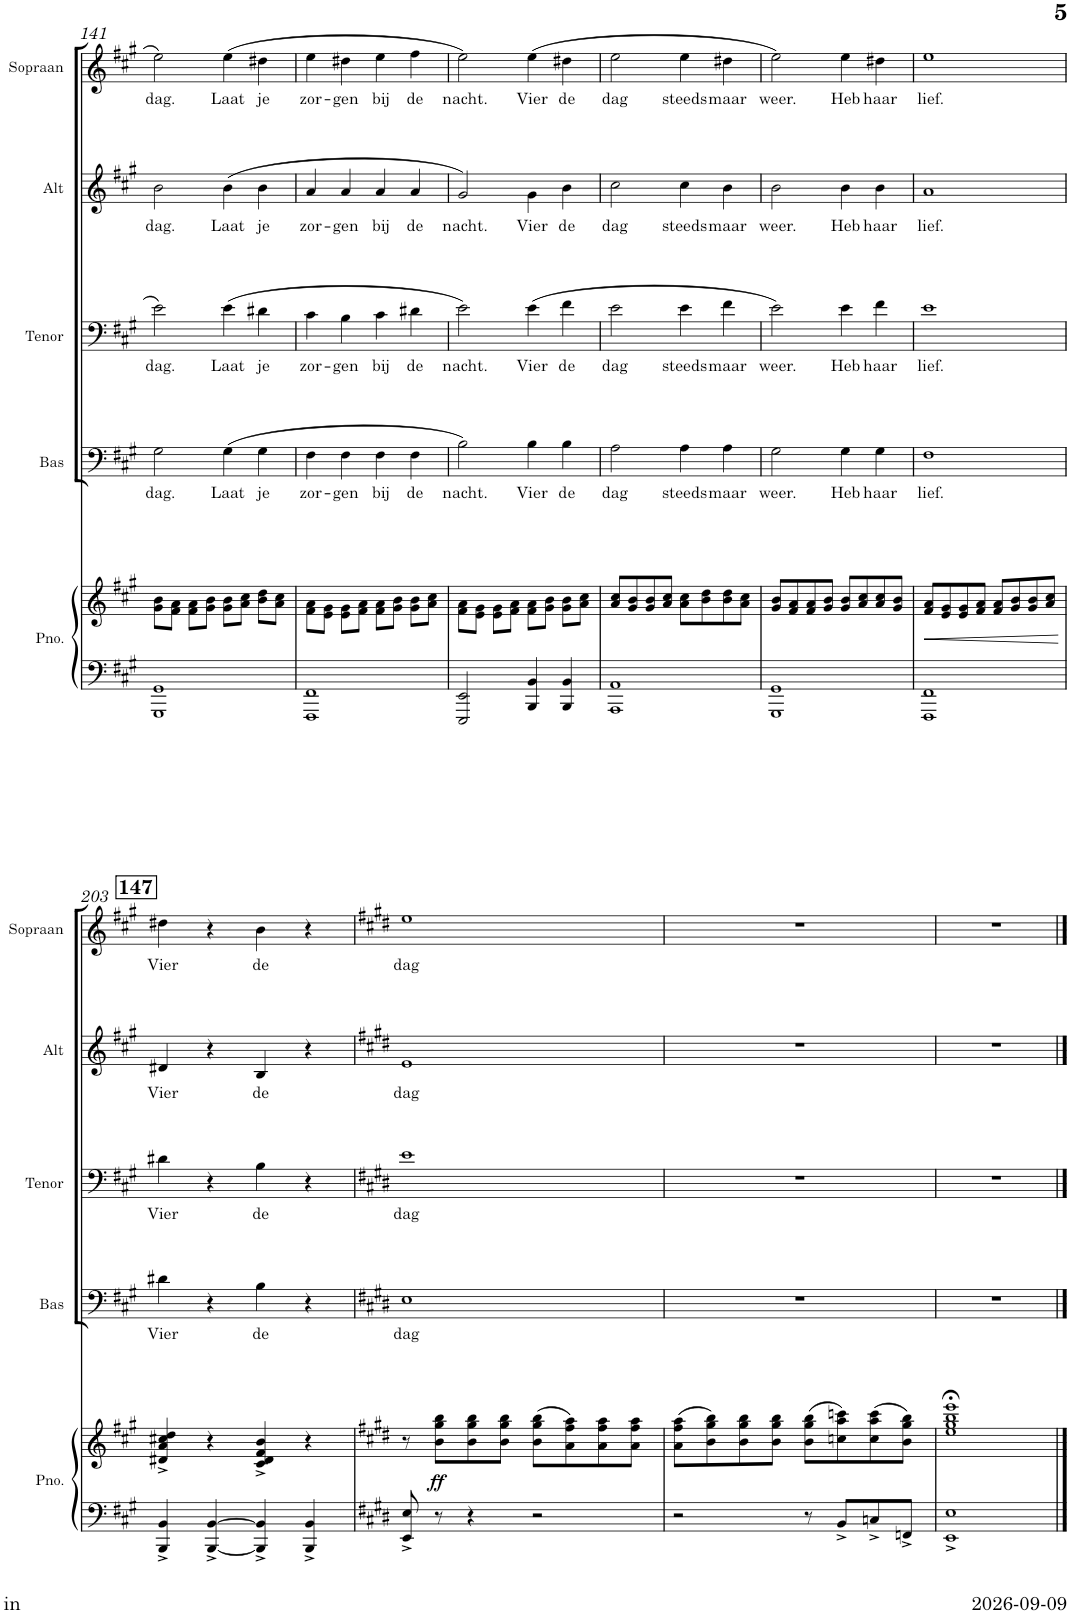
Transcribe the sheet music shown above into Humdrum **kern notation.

**kern	**kern	**dynam	**kern	**text	**kern	**text	**kern	**text	**kern	**text	**kern
*part6	*part6	*part6	*part5	*part5	*part4	*part4	*part3	*part3	*part2	*part2	*part1
*staff7	*staff6	*staff6/7	*staff5	*staff5	*staff4	*staff4	*staff3	*staff3	*staff2	*staff2	*staff1
*I"Piano	*	*	*I"Bas	*	*I"Tenor	*	*I"Alt	*	*I"Sopraan	*	*I"Solo/Trio
*I'Pno.	*	*	*I'Bas	*	*I'Tenor	*	*I'Alt	*	*I'Sopraan	*	*I'S/Trio
!!LO:PB:g=z
*clefF4	*clefG2	*	*clefF4	*	*clefF4	*	*clefG2	*	*clefG2	*	*clefG2
*	*	*	*Trd5c9	*	*Trd5c9	*	*Trd5c9	*	*Trd5c9	*	*Trd1c2
*k[f#c#g#]	*k[f#c#g#]	*	*k[f#c#g#]	*	*k[f#c#g#]	*	*k[f#c#g#]	*	*k[f#c#g#]	*	*k[f#c#g#]
*M4/4	*M4/4	*	*M4/4	*	*M4/4	*	*M4/4	*	*M4/4	*	*M4/4
=141	=141	=141	=141	=141	=141	=141	=141	=141	=141	=141	=141
!	!	!	!	!LO:LY:b	!	!LO:LY:b	!	!LO:LY:b	!	!LO:LY:b	!
1GGG# 1GG#	8g#\ 8b\L	.	2G#\	dag.	2e\	dag.	2b\	dag.	2ee\	dag.	1r
.	8f#\ 8a\J	.	.	.	.	.	.	.	.	.	.
.	8f#\ 8a\L	.	.	.	.	.	.	.	.	.	.
.	8g#\ 8b\J	.	.	.	.	.	.	.	.	.	.
!	!	!	!	!LO:LY:b	!	!LO:LY:b	!	!LO:LY:b	!	!LO:LY:b	!
.	8g#\ 8b\L	.	(4G#\	Laat	(4e\	Laat	(4b\	Laat	(4ee\	Laat	.
.	8a\ 8cc#\J	.	.	.	.	.	.	.	.	.	.
!	!	!	!	!LO:LY:b	!	!LO:LY:b	!	!LO:LY:b	!	!LO:LY:b	!
.	8b\ 8dd\L	.	4G#\	je	4d#X\	je	4b\	je	4dd#X\	je	.
.	8a\ 8cc#\J	.	.	.	.	.	.	.	.	.	.
=142	=142	=142	=142	=142	=142	=142	=142	=142	=142	=142	=142
!	!	!	!	!LO:LY:b	!	!LO:LY:b	!	!LO:LY:b	!	!LO:LY:b	!
1FFF# 1FF#	8f#\ 8a\L	.	4F#\	zor-	4c#\	zor-	4a/	zor-	4ee\	zor-	1r
.	8e\ 8g#\J	.	.	.	.	.	.	.	.	.	.
!	!	!	!	!LO:LY:b	!	!LO:LY:b	!	!LO:LY:b	!	!LO:LY:b	!
.	8e\ 8g#\L	.	4F#\	-gen	4B\	-gen	4a/	-gen	4dd#X\	-gen	.
.	8f#\ 8a\J	.	.	.	.	.	.	.	.	.	.
!	!	!	!	!LO:LY:b	!	!LO:LY:b	!	!LO:LY:b	!	!LO:LY:b	!
.	8f#\ 8a\L	.	4F#\	bij	4c#\	bij	4a/	bij	4ee\	bij	.
.	8g#\ 8b\J	.	.	.	.	.	.	.	.	.	.
!	!	!	!	!LO:LY:b	!	!LO:LY:b	!	!LO:LY:b	!	!LO:LY:b	!
.	8g#\ 8b\L	.	4F#\	de	4d#X\	de	4a/	de	4ff#\	de	.
.	8a\ 8cc#\J	.	.	.	.	.	.	.	.	.	.
=143	=143	=143	=143	=143	=143	=143	=143	=143	=143	=143	=143
!	!	!	!	!LO:LY:b	!	!LO:LY:b	!	!LO:LY:b	!	!LO:LY:b	!
2EEE/ 2EE/	8f#\ 8a\L	.	2B\)	nacht.	2e\)	nacht.	2g#/)	nacht.	2ee\)	nacht.	1r
.	8e\ 8g#\J	.	.	.	.	.	.	.	.	.	.
.	8e\ 8g#\L	.	.	.	.	.	.	.	.	.	.
.	8f#\ 8a\J	.	.	.	.	.	.	.	.	.	.
!	!	!	!	!LO:LY:b	!	!LO:LY:b	!	!LO:LY:b	!	!LO:LY:b	!
4BBB/ 4BB/	8f#\ 8a\L	.	4B\	Vier	(4e\	Vier	4g#\	Vier	(4ee\	Vier	.
.	8g#\ 8b\J	.	.	.	.	.	.	.	.	.	.
!	!	!	!	!LO:LY:b	!	!LO:LY:b	!	!LO:LY:b	!	!LO:LY:b	!
4BBB/ 4BB/	8g#\ 8b\L	.	4B\	de	4f#\	de	4b\	de	4dd#X\	de	.
.	8a\ 8cc#\J	.	.	.	.	.	.	.	.	.	.
=144	=144	=144	=144	=144	=144	=144	=144	=144	=144	=144	=144
!	!	!	!	!LO:LY:b	!	!LO:LY:b	!	!LO:LY:b	!	!LO:LY:b	!
1AAA 1AA	8a/ 8cc#/L	.	2A\	dag	2e\	dag	2cc#\	dag	2ee\	dag	1r
.	8g#/ 8b/	.	.	.	.	.	.	.	.	.	.
.	8g#/ 8b/	.	.	.	.	.	.	.	.	.	.
.	8a/ 8cc#/J	.	.	.	.	.	.	.	.	.	.
!	!	!	!	!LO:LY:b	!	!LO:LY:b	!	!LO:LY:b	!	!LO:LY:b	!
.	8a\ 8cc#\L	.	4A\	steeds	4e\	steeds	4cc#\	steeds	4ee\	steeds	.
.	8b\ 8dd\	.	.	.	.	.	.	.	.	.	.
!	!	!	!	!LO:LY:b	!	!LO:LY:b	!	!LO:LY:b	!	!LO:LY:b	!
.	8b\ 8dd\	.	4A\	maar	4f#\	maar	4b\	maar	4dd#X\	maar	.
.	8a\ 8cc#\J	.	.	.	.	.	.	.	.	.	.
=145	=145	=145	=145	=145	=145	=145	=145	=145	=145	=145	=145
!	!	!	!	!LO:LY:b	!	!LO:LY:b	!	!LO:LY:b	!	!LO:LY:b	!
1GGG# 1GG#	8g#/ 8b/L	.	2G#\	weer.	2e\)	weer.	2b\	weer.	2ee\)	weer.	1r
.	8f#/ 8a/	.	.	.	.	.	.	.	.	.	.
.	8f#/ 8a/	.	.	.	.	.	.	.	.	.	.
.	8g#/ 8b/J	.	.	.	.	.	.	.	.	.	.
!	!	!	!	!LO:LY:b	!	!LO:LY:b	!	!LO:LY:b	!	!LO:LY:b	!
.	8g#/ 8b/L	.	4G#\	Heb	4e\	Heb	4b\	Heb	4ee\	Heb	.
.	8a/ 8cc#/	.	.	.	.	.	.	.	.	.	.
!	!	!	!	!LO:LY:b	!	!LO:LY:b	!	!LO:LY:b	!	!LO:LY:b	!
.	8a/ 8cc#/	.	4G#\	haar	4f#\	haar	4b\	haar	4dd#X\	haar	.
.	8g#/ 8b/J	.	.	.	.	.	.	.	.	.	.
=146	=146	=146	=146	=146	=146	=146	=146	=146	=146	=146	=146
!	!	!LO:HP:b	!	!LO:LY:b	!	!LO:LY:b	!	!LO:LY:b	!	!LO:LY:b	!
1FFF# 1FF#	8f#/ 8a/L	<	1F#	lief.	1e	lief.	1a	lief.	1ee	lief.	1r
.	8e/ 8g#/	.	.	.	.	.	.	.	.	.	.
.	8e/ 8g#/	.	.	.	.	.	.	.	.	.	.
.	8f#/ 8a/J	.	.	.	.	.	.	.	.	.	.
.	8f#/ 8a/L	.	.	.	.	.	.	.	.	.	.
.	8g#/ 8b/	.	.	.	.	.	.	.	.	.	.
.	8g#/ 8b/	.	.	.	.	.	.	.	.	.	.
.	8a/ 8cc#/J	.	.	.	.	.	.	.	.	.	.
.	.	[	.	.	.	.	.	.	.	.	.
!!LO:LB:g=z
!!LO:REH:place=s1:a:B:cj:fs=14:t=147
=203	=203	=203	=203	=203	=203	=203	=203	=203	=203	=203	=203
!	!	!	!	!LO:LY:b	!	!LO:LY:b	!	!LO:LY:b	!	!LO:LY:b	!
4BBB/^ 4BB/^	4d#X/^ 4a/^ 4cc#X/^ 4dd/^	.	4d#X\	Vier	4d#X\	Vier	4d#X/	Vier	4dd#X\	Vier	1r
[4BBB/^ [4BB/^	4r	.	4r	.	4r	.	4r	.	4r	.	.
!	!	!	!	!LO:LY:b	!	!LO:LY:b	!	!LO:LY:b	!	!LO:LY:b	!
4BBB/]^ 4BB/]^	4c#/^ 4d#/^ 4f#/^ 4b/^	.	4B\	de	4B\	de	4B/	de	4b\	de	.
4BBB/^ 4BB/^	4r	.	4r	.	4r	.	4r	.	4r	.	.
=204	=204	=204	=204	=204	=204	=204	=204	=204	=204	=204	=204
*k[f#c#g#d#]	*k[f#c#g#d#]	*	*k[f#c#g#d#]	*	*k[f#c#g#d#]	*	*k[f#c#g#d#]	*	*k[f#c#g#d#]	*	*k[f#c#g#d#]
!	!	!	!	!LO:LY:b	!	!LO:LY:b	!	!LO:LY:b	!	!LO:LY:b	!
8EE/^ 8E/^	8r	.	1E	dag	1e	dag	1e	dag	1ee	dag	1r
!	!	!LO:DY:b	!	!	!	!	!	!	!	!	!
8r	8b\ 8gg#\ 8bb\L	ff	.	.	.	.	.	.	.	.	.
4r	8b\ 8gg#\ 8bb\	.	.	.	.	.	.	.	.	.	.
.	8b\ 8gg#\ 8bb\J	.	.	.	.	.	.	.	.	.	.
2r	(8b\ 8gg#\ 8bb\L	.	.	.	.	.	.	.	.	.	.
.	8a\ 8ff#\ 8aa\)	.	.	.	.	.	.	.	.	.	.
.	8a\ 8ff#\ 8aa\	.	.	.	.	.	.	.	.	.	.
.	8a\ 8ff#\ 8aa\J	.	.	.	.	.	.	.	.	.	.
=205	=205	=205	=205	=205	=205	=205	=205	=205	=205	=205	=205
2r	(8a\ 8ff#\ 8aa\L	.	1r	.	1r	.	1r	.	1r	.	1r
.	8b\ 8gg#\ 8bb\)	.	.	.	.	.	.	.	.	.	.
.	8b\ 8gg#\ 8bb\	.	.	.	.	.	.	.	.	.	.
.	8b\ 8gg#\ 8bb\J	.	.	.	.	.	.	.	.	.	.
8r	(8b\ 8gg#\ 8bb\L	.	.	.	.	.	.	.	.	.	.
8BB^/L	8ccn\ 8aa\ 8cccn\)	.	.	.	.	.	.	.	.	.	.
8Cn^/	(8cc\ 8aa\ 8ccc\	.	.	.	.	.	.	.	.	.	.
8FFn^/J	8b\ 8gg#\ 8bb\J)	.	.	.	.	.	.	.	.	.	.
=206	=206	=206	=206	=206	=206	=206	=206	=206	=206	=206	=206
1EE^ 1E^	1ee;< 1gg#;< 1bb;< 1eee;<	.	1r	.	1r	.	1r	.	1r	.	1r
==	==	==	==	==	==	==	==	==	==	==	==
*-	*-	*-	*-	*-	*-	*-	*-	*-	*-	*-	*-
